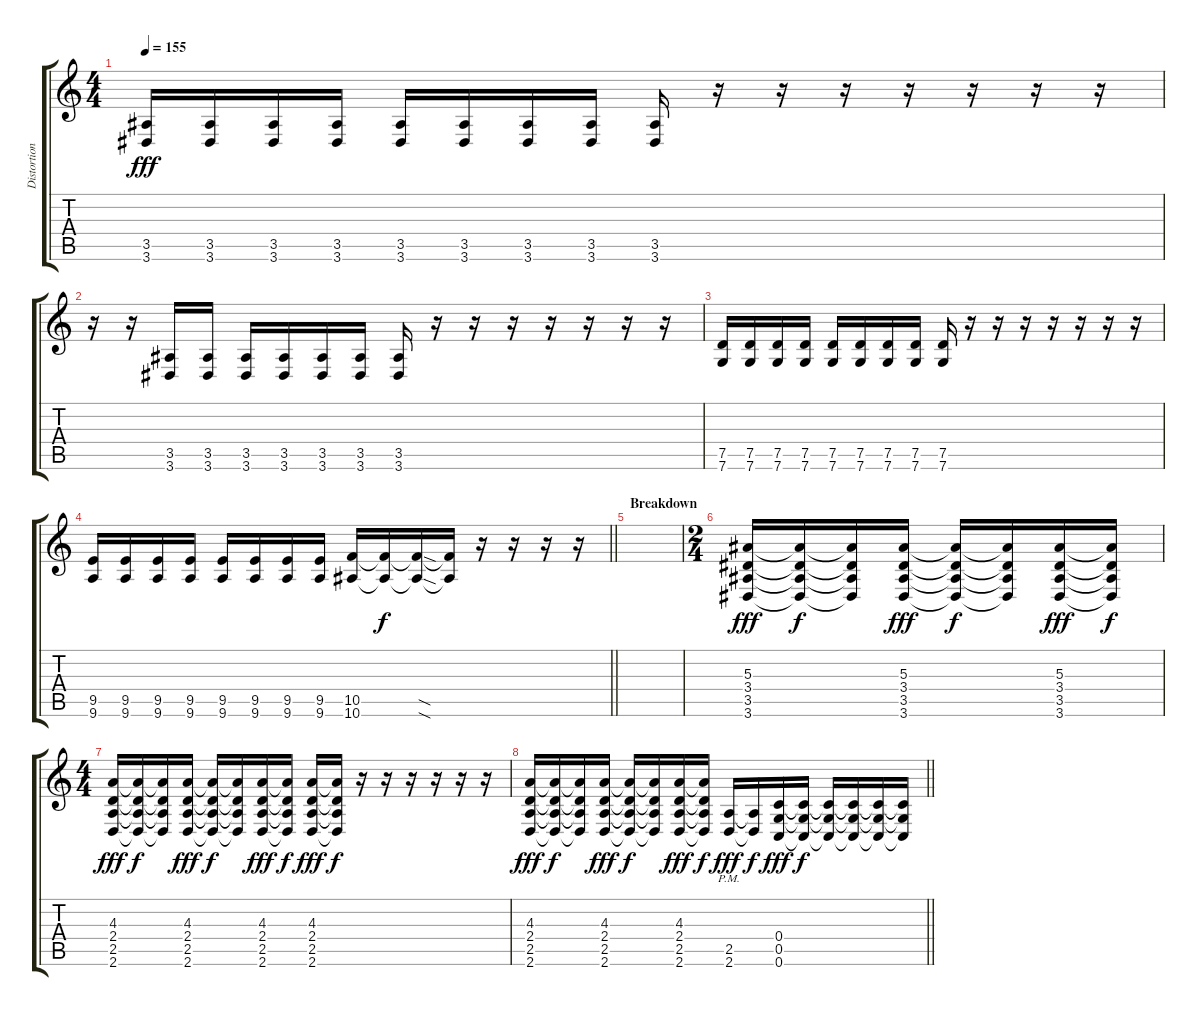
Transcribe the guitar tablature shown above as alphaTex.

\track ("Distortion Left" "Distortion") {instrument distortionguitar}
\staff {score tabs}
\tuning (D4 A3 F3 C3 G2 C2) {hide}
\ts (4 4)
\tempo 155
\clef g2
\ks c
(3.5 3.6).16{dy fff} (3.5 3.6).16 (3.5 3.6).16 (3.5 3.6).16 (3.5 3.6).16 (3.5 3.6).16 (3.5 3.6).16 (3.5 3.6).16 (3.5 3.6).16 r.16 r.16 r.16 r.16 r.16 r.16 r.16 |
r.16 r.16 (3.5 3.6).16 (3.5 3.6).16 (3.5 3.6).16 (3.5 3.6).16 (3.5 3.6).16 (3.5 3.6).16 (3.5 3.6).16 r.16 r.16 r.16 r.16 r.16 r.16 r.16 |
(7.5 7.6).16 (7.5 7.6).16 (7.5 7.6).16 (7.5 7.6).16 (7.5 7.6).16 (7.5 7.6).16 (7.5 7.6).16 (7.5 7.6).16 (7.5 7.6).16 r.16 r.16 r.16 r.16 r.16 r.16 r.16 |
\barLineRight lightlight
(9.5 9.6).16 (9.5 9.6).16 (9.5 9.6).16 (9.5 9.6).16 (9.5 9.6).16 (9.5 9.6).16 (9.5 9.6).16 (9.5 9.6).16 (10.5 10.6).16 (10.5{t} 10.6{t}).16{dy f} (10.5{sod t} 10.6{sod t}).16 (10.5{t} 10.6{t}).16 r.16 r.16 r.16 r.16 |
\section ("" "Breakdown")
|
\ts (2 4)
(5.3 3.4 3.5 3.6).16{dy fff} (5.3{t} 3.4{t} 3.5{t} 3.6{t}).16{dy f} (5.3{t} 3.4{t} 3.5{t} 3.6{t}).16 (5.3 3.4 3.5 3.6).16{dy fff} (5.3{t} 3.4{t} 3.5{t} 3.6{t}).16{dy f} (5.3{t} 3.4{t} 3.5{t} 3.6{t}).16 (5.3 3.4 3.5 3.6).16{dy fff} (5.3{t} 3.4{t} 3.5{t} 3.6{t}).16{dy f} |
\ts (4 4)
(4.3 2.4 2.5 2.6).16{dy fff} (4.3{t} 2.4{t} 2.5{t} 2.6{t}).16{dy f} (4.3{t} 2.4{t} 2.5{t} 2.6{t}).16 (4.3 2.4 2.5 2.6).16{dy fff} (4.3{t} 2.4{t} 2.5{t} 2.6{t}).16{dy f} (4.3{t} 2.4{t} 2.5{t} 2.6{t}).16 (4.3 2.4 2.5 2.6).16{dy fff} (4.3{t} 2.4{t} 2.5{t} 2.6{t}).16{dy f} (4.3 2.4 2.5 2.6).16{dy fff} (4.3{t} 2.4{t} 2.5{t} 2.6{t}).16{dy f} r.16 r.16 r.16 r.16 r.16 r.16 |
\barLineRight lightlight
(4.3 2.4 2.5 2.6).16{dy fff} (4.3{t} 2.4{t} 2.5{t} 2.6{t}).16{dy f} (4.3{t} 2.4{t} 2.5{t} 2.6{t}).16 (4.3 2.4 2.5 2.6).16{dy fff} (4.3{t} 2.4{t} 2.5{t} 2.6{t}).16{dy f} (4.3{t} 2.4{t} 2.5{t} 2.6{t}).16 (4.3 2.4 2.5 2.6).16{dy fff} (4.3{t} 2.4{t} 2.5{t} 2.6{t}).16{dy f} (2.5{pm} 2.6{pm}).16{dy fff} (2.5{t} 2.6{t}).16{dy f} (0.4 0.5 0.6).16{dy fff} (0.4{t} 0.5{t} 0.6{t}).16{dy f} (0.4{t} 0.5{t} 0.6{t}).16 (0.4{t} 0.5{t} 0.6{t}).16 (0.4{t} 0.5{t} 0.6{t}).16 (0.4{t} 0.5{t} 0.6{t}).16
